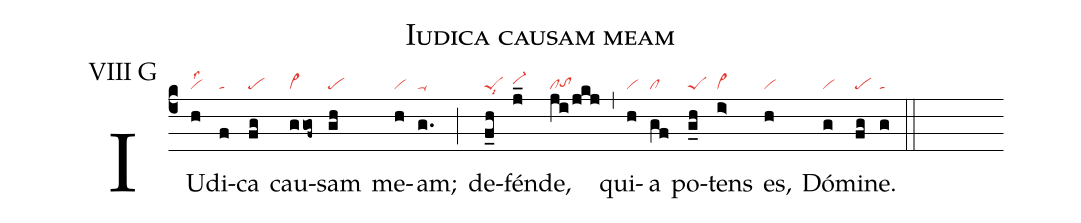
name: Iudica causam meam;
annotation: VIII G;
mode: 8;
nabc-lines: 1;
%%
(c4)
IU(h|vilss2)di(f|ta)ca(fg|pe) cau(ggof~|vi>)sam(gh|pe) me(h|vi)am;(g.|ta-) (;)
de(f_h|peSlsi8)fén(j_|vi-hh)de,(ji/jkj|cltohg) (,)
qui(h|vi)a(gf|cl) po(g_h|peS)tens(i>|vi>) es,(h|vi) Dó(g|vi)mi(fg|pe)ne.(g|ta) (::)
